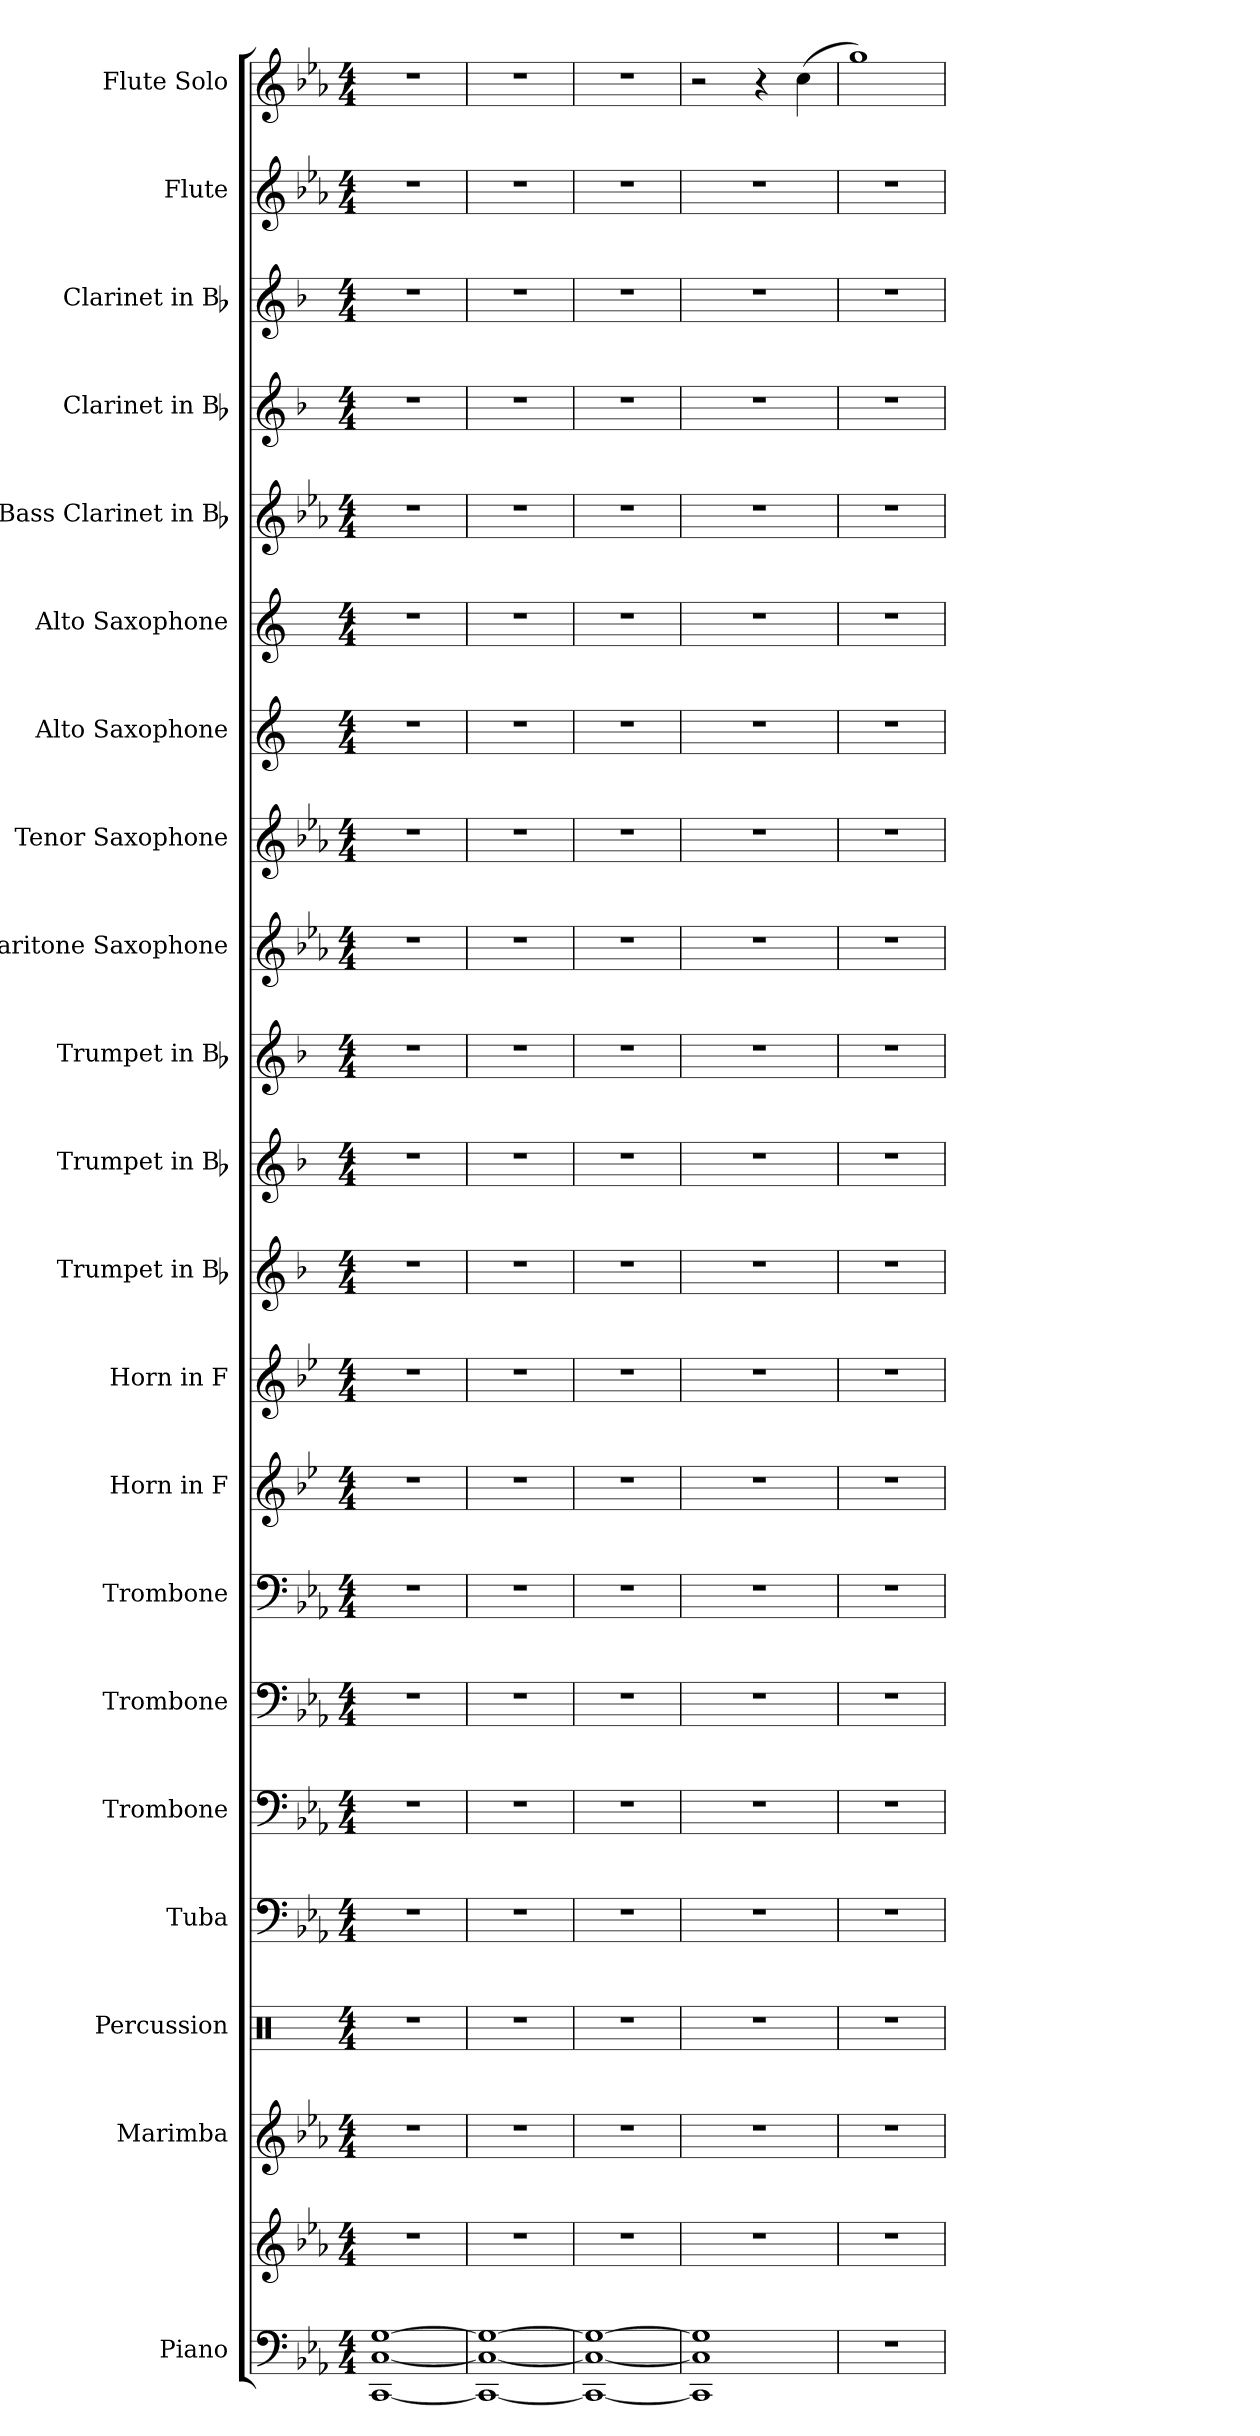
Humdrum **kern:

**kern	**kern	**kern	**kern	**kern	**kern	**kern	**kern	**kern	**kern	**kern	**kern	**kern	**kern	**kern	**kern	**kern	**kern	**kern	**kern	**kern	**kern
*part21	*part21	*part20	*part19	*part18	*part17	*part16	*part15	*part14	*part13	*part12	*part11	*part10	*part9	*part8	*part7	*part6	*part5	*part4	*part3	*part2	*part1
*staff22	*staff21	*staff20	*staff19	*staff18	*staff17	*staff16	*staff15	*staff14	*staff13	*staff12	*staff11	*staff10	*staff9	*staff8	*staff7	*staff6	*staff5	*staff4	*staff3	*staff2	*staff1
*I"Piano	*	*I"Marimba	*I"Percussion	*I"Tuba	*I"Trombone	*I"Trombone	*I"Trombone	*I"Horn in F	*I"Horn in F	*I"Trumpet in Bb	*I"Trumpet in Bb	*I"Trumpet in Bb	*I"Baritone Saxophone	*I"Tenor Saxophone	*I"Alto Saxophone	*I"Alto Saxophone	*I"Bass Clarinet in Bb	*I"Clarinet in Bb	*I"Clarinet in Bb	*I"Flute	*I"Flute Solo
*I'Pno.	*	*I'Mar.	*I'Perc.	*I'Tba.	*	*	*	*I'Hn. 2	*I'Hn. 1	*I'Tpt. 3	*I'Tpt. 2	*I'Tpt. 1	*I'Bari. Sax.	*I'Ten. Sax.	*I'Alto Sax.	*I'Alto Sax.	*I'B. Cl.	*I'Cl.	*I'Cl.	*I'Fl.	*I'Fl.
!!LO:PB:g=z
*clefF4	*clefG2	*clefG2	*clefX	*clefF4	*clefF4	*clefF4	*clefF4	*clefG2	*clefG2	*clefG2	*clefG2	*clefG2	*clefG2	*clefG2	*clefG2	*clefG2	*clefG2	*clefG2	*clefG2	*clefG2	*clefG2
*	*	*	*	*	*	*	*	*ITrd4c7	*ITrd4c7	*ITrd1c2	*ITrd1c2	*ITrd1c2	*ITrd12c21	*ITrd8c14	*ITrd5c9	*ITrd5c9	*ITrd8c14	*ITrd1c2	*ITrd1c2	*	*
*k[b-e-a-]	*k[b-e-a-]	*k[b-e-a-]	*k[]	*k[b-e-a-]	*k[b-e-a-]	*k[b-e-a-]	*k[b-e-a-]	*k[b-e-a-]	*k[b-e-a-]	*k[b-e-a-]	*k[b-e-a-]	*k[b-e-a-]	*k[b-e-a-]	*k[b-e-a-]	*k[b-e-a-]	*k[b-e-a-]	*k[b-e-a-]	*k[b-e-a-]	*k[b-e-a-]	*k[b-e-a-]	*k[b-e-a-]
*E-:	*E-:	*E-:	*C:	*E-:	*E-:	*E-:	*E-:	*E-:	*E-:	*E-:	*E-:	*E-:	*E-:	*E-:	*E-:	*E-:	*E-:	*E-:	*E-:	*E-:	*E-:
*M4/4	*M4/4	*M4/4	*M4/4	*M4/4	*M4/4	*M4/4	*M4/4	*M4/4	*M4/4	*M4/4	*M4/4	*M4/4	*M4/4	*M4/4	*M4/4	*M4/4	*M4/4	*M4/4	*M4/4	*M4/4	*M4/4
*MM96	*MM96	*MM96	*MM96	*MM96	*MM96	*MM96	*MM96	*MM96	*MM96	*MM96	*MM96	*MM96	*MM96	*MM96	*MM96	*MM96	*MM96	*MM96	*MM96	*MM96	*MM96
=1	=1	=1	=1	=1	=1	=1	=1	=1	=1	=1	=1	=1	=1	=1	=1	=1	=1	=1	=1	=1	=1
[1CCi [1Ci [1Gi	1r	1r	1r	1r	1r	1r	1r	1r	1r	1r	1r	1r	1r	1r	1r	1r	1r	1r	1r	1r	1r
=2	=2	=2	=2	=2	=2	=2	=2	=2	=2	=2	=2	=2	=2	=2	=2	=2	=2	=2	=2	=2	=2
1CCi_ 1Ci_ 1Gi_	1r	1r	1r	1r	1r	1r	1r	1r	1r	1r	1r	1r	1r	1r	1r	1r	1r	1r	1r	1r	1r
=3	=3	=3	=3	=3	=3	=3	=3	=3	=3	=3	=3	=3	=3	=3	=3	=3	=3	=3	=3	=3	=3
1CCi_ 1Ci_ 1Gi_	1r	1r	1r	1r	1r	1r	1r	1r	1r	1r	1r	1r	1r	1r	1r	1r	1r	1r	1r	1r	1r
=4	=4	=4	=4	=4	=4	=4	=4	=4	=4	=4	=4	=4	=4	=4	=4	=4	=4	=4	=4	=4	=4
1CCi] 1Ci] 1Gi]	1r	1r	1r	1r	1r	1r	1r	1r	1r	1r	1r	1r	1r	1r	1r	1r	1r	1r	1r	1r	2r
.	.	.	.	.	.	.	.	.	.	.	.	.	.	.	.	.	.	.	.	.	4r
.	.	.	.	.	.	.	.	.	.	.	.	.	.	.	.	.	.	.	.	.	(4cci\
=5	=5	=5	=5	=5	=5	=5	=5	=5	=5	=5	=5	=5	=5	=5	=5	=5	=5	=5	=5	=5	=5
1r	1r	1r	1r	1r	1r	1r	1r	1r	1r	1r	1r	1r	1r	1r	1r	1r	1r	1r	1r	1r	1ggi)
=	=	=	=	=	=	=	=	=	=	=	=	=	=	=	=	=	=	=	=	=	=
*-	*-	*-	*-	*-	*-	*-	*-	*-	*-	*-	*-	*-	*-	*-	*-	*-	*-	*-	*-	*-	*-
